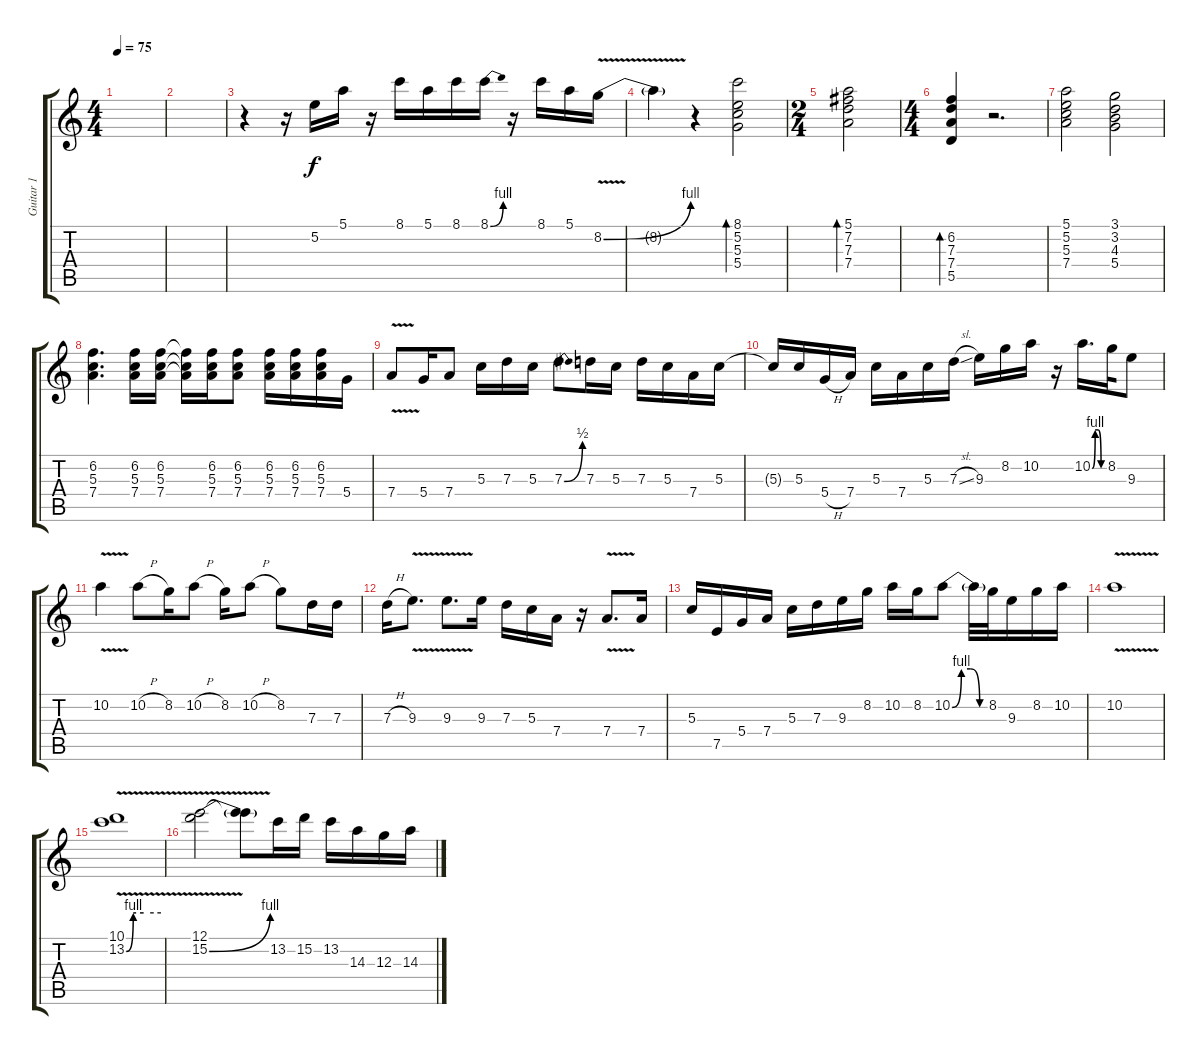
\track ("Guitar 1" "Guitar 1") {instrument electricguitarjazz}
\staff {score tabs}
\tuning (E4 B3 G3 D3 A2 E2) {hide}
\ts (4 4)
\tempo 75
\clef g2
\ks c
|
|
r.4 r.16 5.2.16 5.1.16 r.16 8.1.16 5.1.16 8.1.16 8.1{be (bend 0 0 60 4)}.16 r.16 8.1.16 5.1.16 8.2{be (bend 0 0 60 4) v}.16 |
8.2{t}.4 r.4 (8.1 5.2 5.3 5.4).2{bd 60} |
\ts (2 4)
(5.1 7.2 7.3 7.4).2{bd 60} |
\ts (4 4)
(6.2 7.3 7.4 5.5).4{bd 60} r.2{d} |
(5.1 5.2 5.3 7.4).2 (3.1 3.2 4.3 5.4).2 |
(6.2 5.3 7.4).4{d} (6.2 5.3 7.4).16 (6.2 5.3 7.4).16 (6.2{t} 5.3{t} 7.4{t}).16 (6.2 5.3 7.4).16 (6.2 5.3 7.4).8 (6.2 5.3 7.4).16 (6.2 5.3 7.4).16 (6.2 5.3 7.4).16 5.4.16 |
7.4{v}.8 5.4.16 7.4.8 5.3.16 7.3.16 5.3.16 7.3{be (bend 0 0 60 2)}.8 7.3.16 5.3.16 7.3.16 5.3.16 7.4.16 5.3.16 |
5.3{t}.16 5.3.16 5.4{h}.16 7.4.16 5.3.16 7.4.16 5.3.16 7.3{sl}.16 9.3.16 8.2.16 10.2.16 r.16 10.2{be (custom 0 0 15 4 30 4 45 0 60 0)}.16{d} 8.2.32 9.3.8 |
10.2{v}.4 10.2{h}.8 8.2.16 10.2{h}.8 8.2.16 10.2{h}.8 8.2.8 7.3.16 7.3.16 |
7.3{h}.16 9.3{v}.8{d} 9.3{v}.8{d} 9.3.16 7.3.16 5.3.16 7.4.16 r.16 7.4{v}.8{d} 7.4.16 |
5.3.16 7.5.16 5.4.16 7.4.16 5.3.16 7.3.16 9.3.16 8.2.16 10.2.16 8.2.16 10.2{be (custom 0 0 15 4 30 4 45 0 60 0)}.8 10.2{t}.32 8.2.32 9.3.16 8.2.16 10.2.16 |
10.2{v}.1 |
(10.1 13.2{be (custom 0 0 12 4 17 4 30 4 60 4) v}).1 |
(12.1 15.2{be (bend 0 0 60 4) v}).2 (12.1{t} 15.2{t}).8 13.2.16 15.2.16 13.2.16 14.3.16 12.3.16 14.3.16
